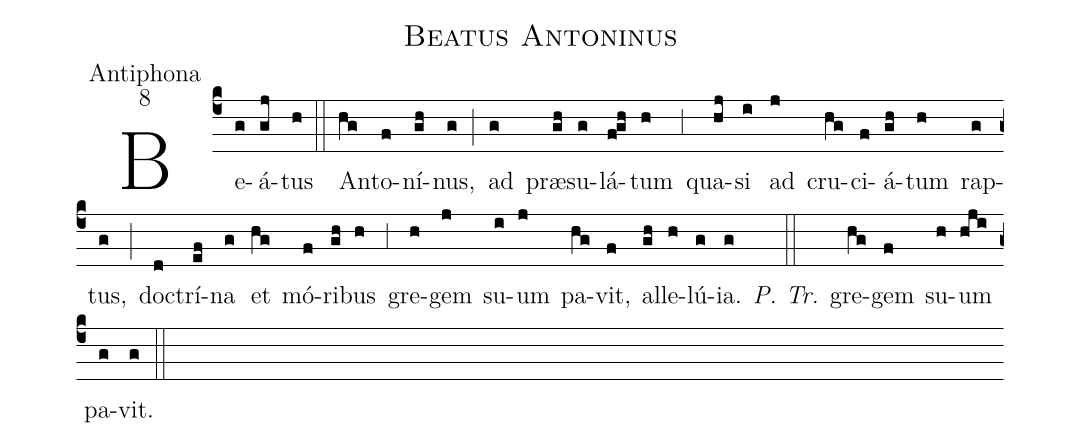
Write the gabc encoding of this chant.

name:Beatus Antoninus;
office-part:Antiphona;
mode:8;
%%
(c4) Be(g)á(gj)tus(h) (::)
An(hg)to(f)ní(gh)nus,(g) (;) ad(g) præ(gh)su(g)lá(f!gh)tum(h) (,3) qua(hj)si(i) ad(j) cru(hg)ci(f)á(gh)tum(h) rap(g)tus,(g) (;) do(d)ctrí(ef)na(g) et(hg) mó(f)ri(gh)bus(h) (,3) gre(h)gem(j) su(i)um(j) pa(hg)vit,(f) al(gh)le(h)lú(g)ia.(g) <i>P. Tr.</i>(::) gre(hg)gem(f) su(h)um(hji) pa(g)vit.(g) (::)
